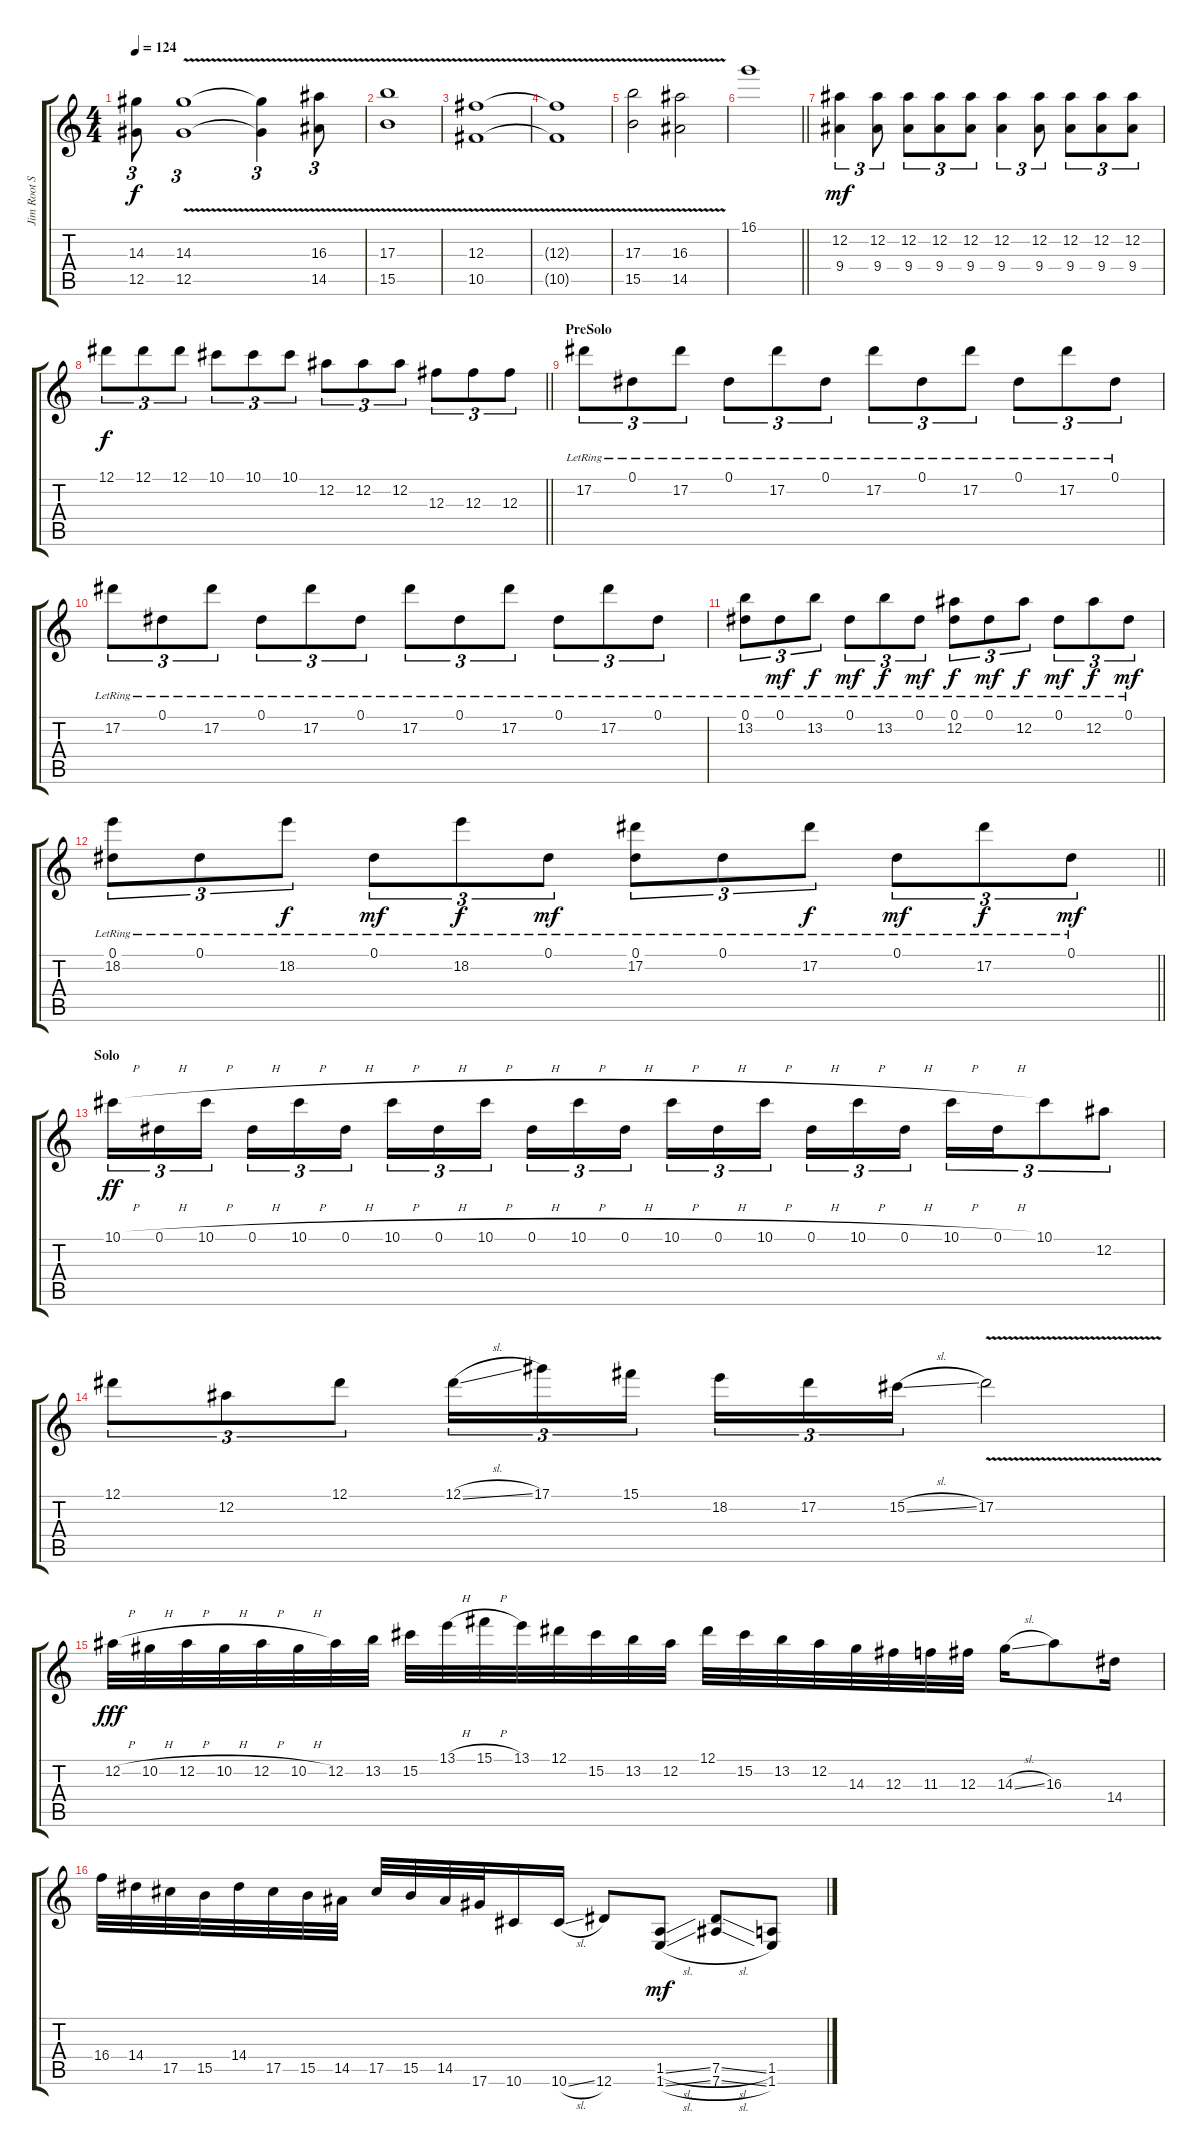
\track ("Jim Root Solo" "Jim Root S") {instrument overdrivenguitar}
\staff {score tabs}
\tuning (Eb4 Bb3 Gb3 Db3 Ab2 Eb2) {hide}
\ts (4 4)
\tempo 124
\clef g2
\ks c
(14.3 12.5).8{tu (3 2) dy f} (14.3{v} 12.5{v}).1{tu (3 2)} (14.3{t} 12.5{t}).4{tu (3 2)} (16.3{v} 14.5{v}).8{tu (3 2)} |
(17.3{v} 15.5{v}).1 |
(12.3{v} 10.5{v}).1 |
(12.3{t} 10.5{t}).1 |
(17.3{v} 15.5{v}).2 (16.3{v} 14.5{v}).2 |
\barLineRight lightlight
16.1.1 |
(12.2 9.4).4{tu (3 2) dy mf} (12.2 9.4).8{tu (3 2)} (12.2 9.4).8{tu (3 2)} (12.2 9.4).8{tu (3 2)} (12.2 9.4).8{tu (3 2)} (12.2 9.4).4{tu (3 2)} (12.2 9.4).8{tu (3 2)} (12.2 9.4).8{tu (3 2)} (12.2 9.4).8{tu (3 2)} (12.2 9.4).8{tu (3 2)} |
\barLineRight lightlight
12.1.8{tu (3 2) dy f} 12.1.8{tu (3 2)} 12.1.8{tu (3 2)} 10.1.8{tu (3 2)} 10.1.8{tu (3 2)} 10.1.8{tu (3 2)} 12.2.8{tu (3 2)} 12.2.8{tu (3 2)} 12.2.8{tu (3 2)} 12.3.8{tu (3 2)} 12.3.8{tu (3 2)} 12.3.8{tu (3 2)} |
\section ("" "PreSolo")
17.2{lr}.8{tu (3 2) volume 16} 0.1{lr}.8{tu (3 2)} 17.2{lr}.8{tu (3 2)} 0.1{lr}.8{tu (3 2)} 17.2{lr}.8{tu (3 2)} 0.1{lr}.8{tu (3 2)} 17.2{lr}.8{tu (3 2)} 0.1{lr}.8{tu (3 2)} 17.2{lr}.8{tu (3 2)} 0.1{lr}.8{tu (3 2)} 17.2{lr}.8{tu (3 2)} 0.1{lr}.8{tu (3 2)} |
17.2{lr}.8{tu (3 2)} 0.1{lr}.8{tu (3 2)} 17.2{lr}.8{tu (3 2)} 0.1{lr}.8{tu (3 2)} 17.2{lr}.8{tu (3 2)} 0.1{lr}.8{tu (3 2)} 17.2{lr}.8{tu (3 2)} 0.1{lr}.8{tu (3 2)} 17.2{lr}.8{tu (3 2)} 0.1{lr}.8{tu (3 2)} 17.2{lr}.8{tu (3 2)} 0.1{lr}.8{tu (3 2)} |
(0.1{lr} 13.2{lr}).8{tu (3 2)} 0.1{lr}.8{tu (3 2) dy mf} 13.2{lr}.8{tu (3 2) dy f} 0.1{lr}.8{tu (3 2) dy mf} 13.2{lr}.8{tu (3 2) dy f} 0.1{lr}.8{tu (3 2) dy mf} (0.1{lr} 12.2{lr}).8{tu (3 2) dy f} 0.1{lr}.8{tu (3 2) dy mf} 12.2{lr}.8{tu (3 2) dy f} 0.1{lr}.8{tu (3 2) dy mf} 12.2{lr}.8{tu (3 2) dy f} 0.1{lr}.8{tu (3 2) dy mf} |
\barLineRight lightlight
(0.1{lr} 18.2{lr}).8{tu (3 2)} 0.1{lr}.8{tu (3 2)} 18.2{lr}.8{tu (3 2) dy f} 0.1{lr}.8{tu (3 2) dy mf} 18.2{lr}.8{tu (3 2) dy f} 0.1{lr}.8{tu (3 2) dy mf} (0.1{lr} 17.2{lr}).8{tu (3 2)} 0.1{lr}.8{tu (3 2)} 17.2{lr}.8{tu (3 2) dy f} 0.1{lr}.8{tu (3 2) dy mf} 17.2{lr}.8{tu (3 2) dy f} 0.1{lr}.8{tu (3 2) dy mf} |
\section ("" "Solo")
10.1{h}.16{tu (3 2) dy ff} 0.1{h}.16{tu (3 2)} 10.1{h}.16{tu (3 2) beam splitsecondary} 0.1{h}.16{tu (3 2)} 10.1{h}.16{tu (3 2)} 0.1{h}.16{tu (3 2)} 10.1{h}.16{tu (3 2)} 0.1{h}.16{tu (3 2)} 10.1{h}.16{tu (3 2) beam splitsecondary} 0.1{h}.16{tu (3 2)} 10.1{h}.16{tu (3 2)} 0.1{h}.16{tu (3 2)} 10.1{h}.16{tu (3 2)} 0.1{h}.16{tu (3 2)} 10.1{h}.16{tu (3 2) beam splitsecondary} 0.1{h}.16{tu (3 2)} 10.1{h}.16{tu (3 2)} 0.1{h}.16{tu (3 2)} 10.1{h}.16{tu (3 2)} 0.1{h}.16{tu (3 2)} 10.1.8{tu (3 2)} 12.2.8{tu (3 2)} |
12.1.8{tu (3 2)} 12.2.8{tu (3 2)} 12.1.8{tu (3 2)} 12.1{sl}.16{tu (3 2)} 17.1.16{tu (3 2)} 15.1.16{tu (3 2) beam splitsecondary} 18.2.16{tu (3 2)} 17.2.16{tu (3 2)} 15.2{sl}.16{tu (3 2)} 17.2{v}.2 |
12.2{h}.32{dy fff} 10.2{h}.32 12.2{h}.32 10.2{h}.32 12.2{h}.32 10.2{h}.32 12.2.32 13.2.32 15.2.32 13.1{h}.32 15.1{h}.32 13.1.32 12.1.32 15.2.32 13.2.32 12.2.32 12.1.32 15.2.32 13.2.32 12.2.32 14.3.32 12.3.32 11.3.32 12.3.32 14.3{sl}.16 16.3.8 14.4.16 |
16.4.32 14.4.32 17.5.32 15.5.32 14.4.32 17.5.32 15.5.32 14.5.32 17.5.32 15.5.32 14.5.32 17.6.32 10.6.16 10.6{sl}.16 12.6.8 (1.5{sl} 1.6{sl}).8{dy mf} (7.5{sl} 7.6{sl}).8 (1.5 1.6).8
